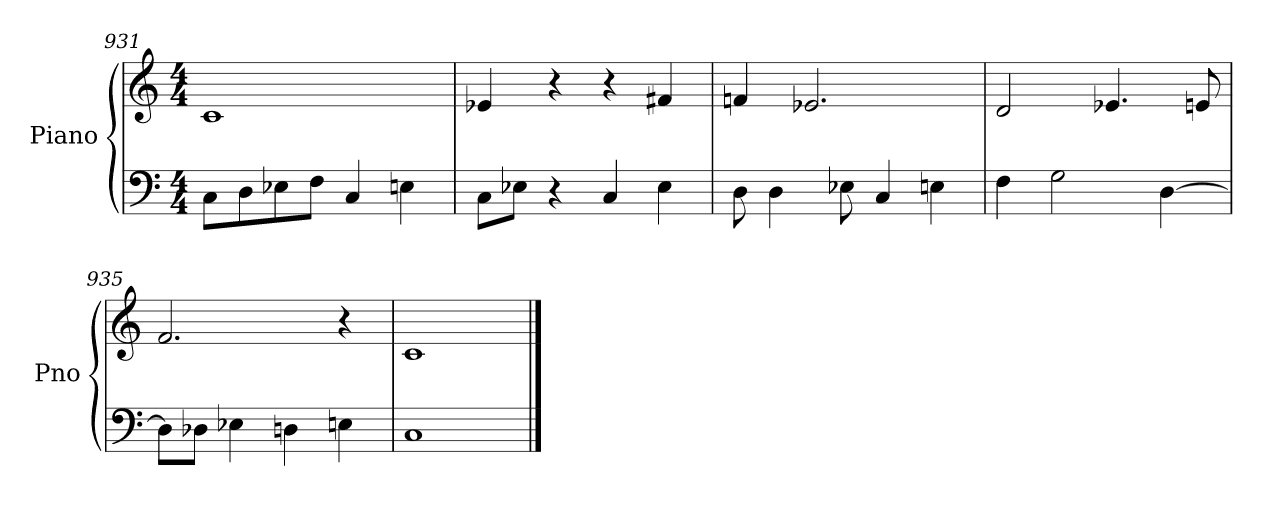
**kern	**kern
*part1	*part1
*staff2	*staff1
*I"Piano	*
*I'Pno	*
!!LO:PB:g=z
*clefF4	*clefG2
*k[]	*k[]
*M4/4	*M4/4
=931	=931
8C\L	1c
8D\	.
8E-X\	.
8F\J	.
4C/	.
4En\	.
=932	=932
8C\L	4e-X/
8E-X\J	.
4r	4r
4C/	4r
4E-\	4f#X/
=933	=933
8D\	4fn/
4D\	.
.	2.e-X/
8E-X\	.
4C/	.
4En\	.
=934	=934
4F\	2d/
2G\	.
.	4.e-X/
[4D\	.
.	8en/
=935	=935
8D\L]	2.f/
8D-X\J	.
4E-X\	.
4Dn\	.
4En\	4r
=936	=936
1C	1c
==	==
*-	*-
